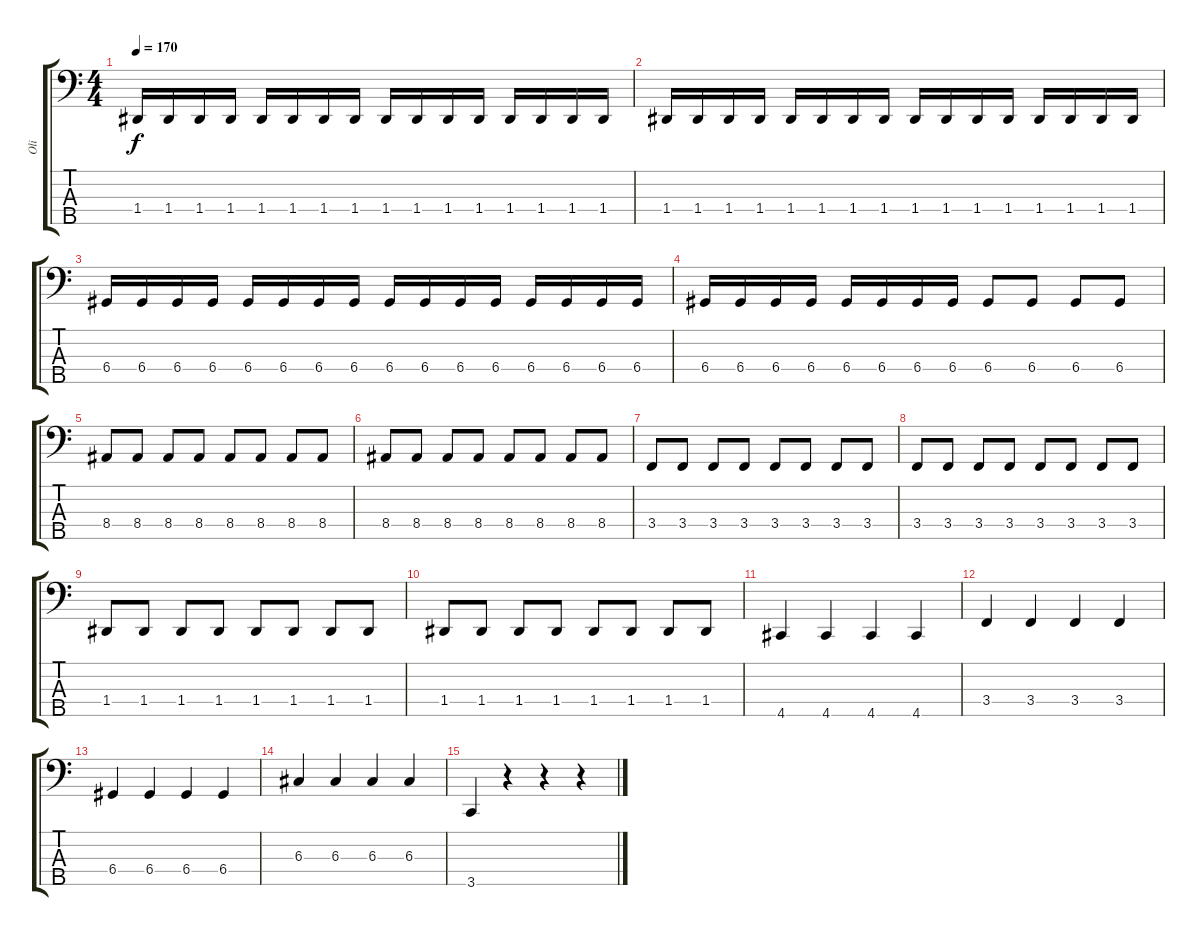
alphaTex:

\track ("Oli" "Oli") {instrument electricbasspick}
\staff {score tabs}
\tuning (F2 C2 G1 D1 A0) {hide}
\ts (4 4)
\tempo 170
\clef f4
\ks c
1.4.16{dy f} 1.4.16 1.4.16 1.4.16 1.4.16 1.4.16 1.4.16 1.4.16 1.4.16 1.4.16 1.4.16 1.4.16 1.4.16 1.4.16 1.4.16 1.4.16 |
1.4.16 1.4.16 1.4.16 1.4.16 1.4.16 1.4.16 1.4.16 1.4.16 1.4.16 1.4.16 1.4.16 1.4.16 1.4.16 1.4.16 1.4.16 1.4.16 |
6.4.16 6.4.16 6.4.16 6.4.16 6.4.16 6.4.16 6.4.16 6.4.16 6.4.16 6.4.16 6.4.16 6.4.16 6.4.16 6.4.16 6.4.16 6.4.16 |
6.4.16 6.4.16 6.4.16 6.4.16 6.4.16 6.4.16 6.4.16 6.4.16 6.4.8 6.4.8 6.4.8 6.4.8 |
8.4.8 8.4.8 8.4.8 8.4.8 8.4.8 8.4.8 8.4.8 8.4.8 |
8.4.8 8.4.8 8.4.8 8.4.8 8.4.8 8.4.8 8.4.8 8.4.8 |
3.4.8 3.4.8 3.4.8 3.4.8 3.4.8 3.4.8 3.4.8 3.4.8 |
3.4.8 3.4.8 3.4.8 3.4.8 3.4.8 3.4.8 3.4.8 3.4.8 |
1.4.8 1.4.8 1.4.8 1.4.8 1.4.8 1.4.8 1.4.8 1.4.8 |
1.4.8 1.4.8 1.4.8 1.4.8 1.4.8 1.4.8 1.4.8 1.4.8 |
4.5.4 4.5.4 4.5.4 4.5.4 |
3.4.4 3.4.4 3.4.4 3.4.4 |
6.4.4 6.4.4 6.4.4 6.4.4 |
6.3.4 6.3.4 6.3.4 6.3.4 |
3.5.4 r.4 r.4 r.4
